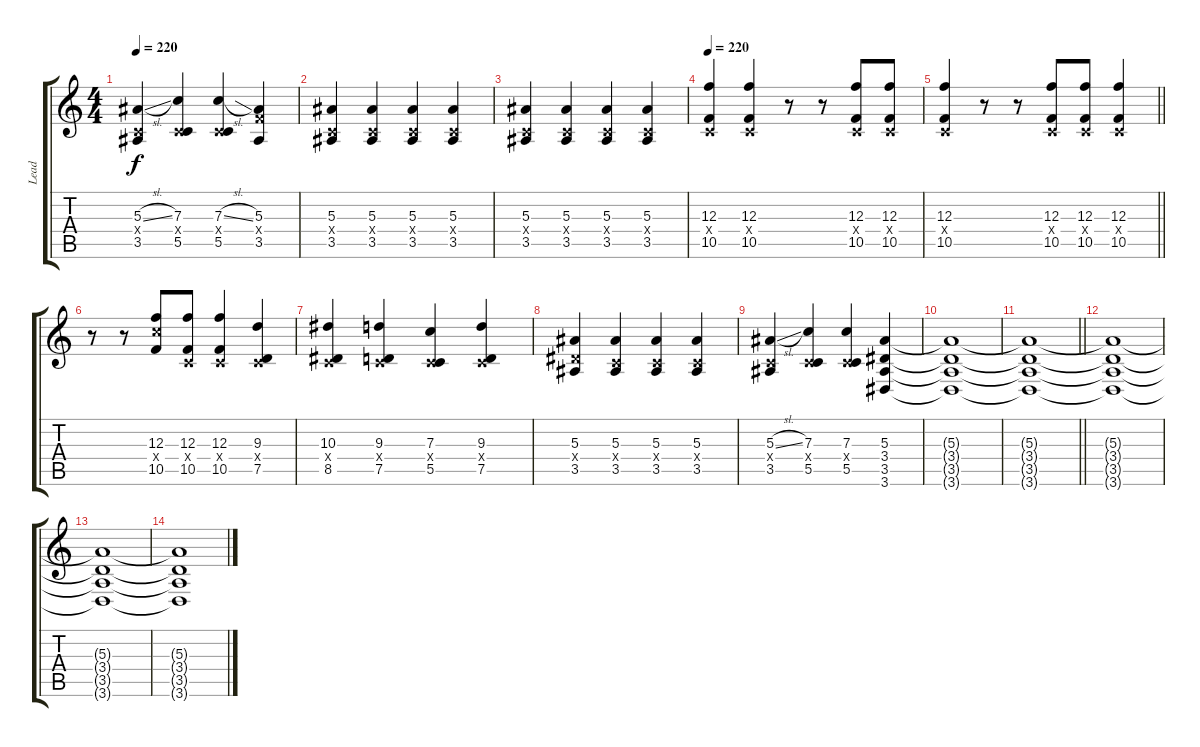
\track ("Lead" "Lead") {instrument distortionguitar}
\staff {score tabs}
\tuning (D4 A3 F3 C3 G2 C2) {hide}
\ts (4 4)
\tempo 220
\clef g2
\ks c
(5.3{sl} 0.4{x} 3.5).4{dy f} (7.3 0.4{x} 5.5).4 (7.3{sl} 0.4{x} 5.5).4 (5.3 5.4{x} 3.5).4 |
(5.3 0.4{x} 3.5).4 (5.3 0.4{x} 3.5).4 (5.3 0.4{x} 3.5).4 (5.3 0.4{x} 3.5).4 |
(5.3 0.4{x} 3.5).4 (5.3 0.4{x} 3.5).4 (5.3 0.4{x} 3.5).4 (5.3 0.4{x} 3.5).4 |
\tempo 220
(12.3 0.4{x} 10.5).4 (12.3 0.4{x} 10.5).4 r.8 r.8 (12.3 0.4{x} 10.5).8 (12.3 0.4{x} 10.5).8 |
\barLineRight lightlight
(12.3 0.4{x} 10.5).4 r.8 r.8 (12.3 0.4{x} 10.5).8 (12.3 0.4{x} 10.5).8 (12.3 0.4{x} 10.5).4 |
r.8 r.8 (12.3 12.4{x} 10.5).8 (12.3 0.4{x} 10.5).8 (12.3 0.4{x} 10.5).4 (9.3 0.4{x} 7.5).4 |
(10.3 0.4{x} 8.5).4 (9.3 0.4{x} 7.5).4 (7.3 0.4{x} 5.5).4 (9.3 0.4{x} 7.5).4 |
(5.3 3.4{x} 3.5).4 (5.3 0.4{x} 3.5).4 (5.3 0.4{x} 3.5).4 (5.3 0.4{x} 3.5).4 |
(5.3{sl} 0.4{x} 3.5).4 (7.3 0.4{x} 5.5).4 (7.3 0.4{x} 5.5).4 (5.3 3.4 3.5 3.6).4 |
(5.3{t} 3.4{t} 3.5{t} 3.6{t}).1 |
\barLineRight lightlight
(5.3{t} 3.4{t} 3.5{t} 3.6{t}).1 |
(5.3{t} 3.4{t} 3.5{t} 3.6{t}).1 |
(5.3{t} 3.4{t} 3.5{t} 3.6{t}).1 |
(5.3{t} 3.4{t} 3.5{t} 3.6{t}).1
